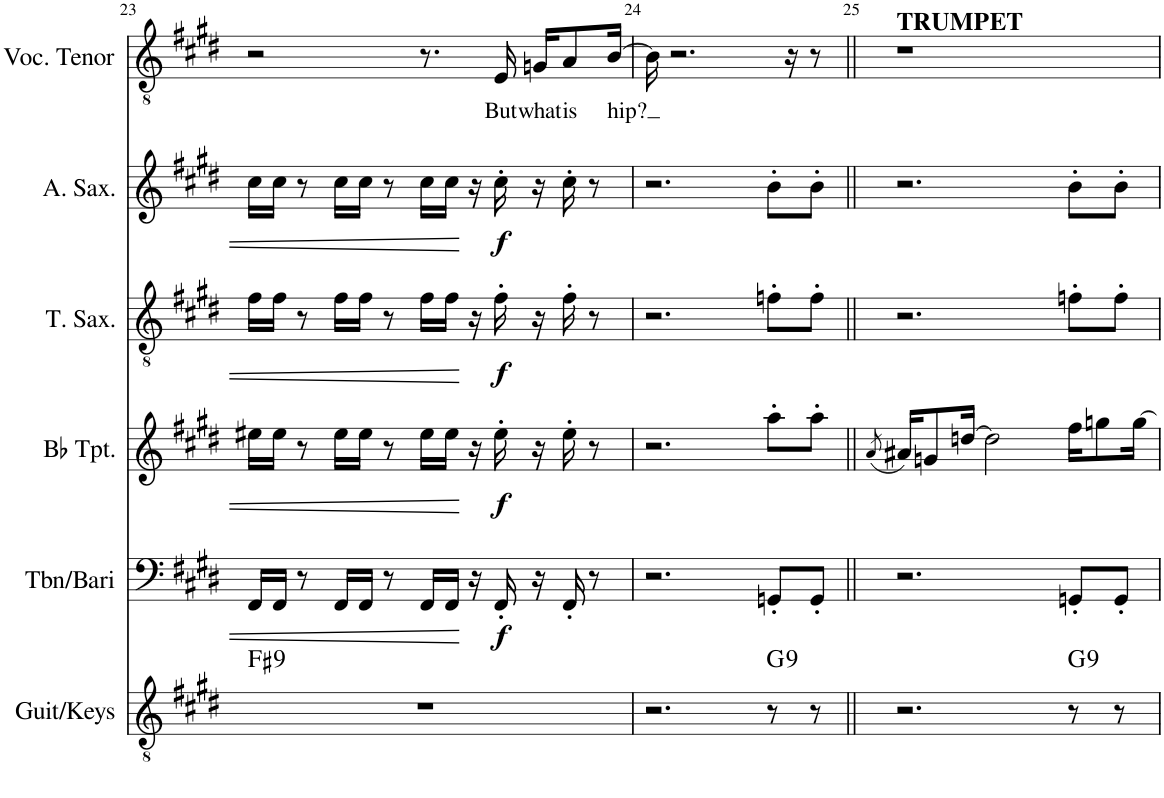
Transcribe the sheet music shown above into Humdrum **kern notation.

**kern	**harte	**kern	**dynam	**kern	**dynam	**kern	**dynam	**kern	**dynam	**kern	**text
*part6	*part6	*part5	*part5	*part4	*part4	*part3	*part3	*part2	*part2	*part1	*part1
*staff6	*	*staff5	*staff5	*staff4	*staff4	*staff3	*staff3	*staff2	*staff2	*staff1	*staff1
*I"Guit/Keys	*	*I"Tbn/Bari	*	*I"Bb Trumpet	*	*I"T. Sax.	*	*I"Alto Sax	*	*I"Voc. Tenor	*
*I'Guit/Keys	*	*I'Tbn/Bari	*	*I'Bb Tpt.	*	*I'T. Sax.	*	*I'A. Sax.	*	*I'Voc. Tenor	*
!!LO:PB:g=z
*clefGv2	*	*clefF4	*	*clefG2	*	*clefGv2	*	*clefG2	*	*clefGv2	*
*	*	*	*	*ITrd1c2	*	*ITrd8c14	*	*ITrd5c9	*	*	*
*k[f#c#g#d#]	*	*k[f#c#g#d#]	*	*k[f#c#g#d#]	*	*k[f#c#g#d#]	*	*k[f#c#g#d#]	*	*k[f#c#g#d#]	*
*M4/4	*	*M4/4	*	*M4/4	*	*M4/4	*	*M4/4	*	*M4/4	*
=23	=23	=23	=23	=23	=23	=23	=23	=23	=23	=23	=23
!	!LO:H:kt=9	!	!	!	!	!	!	!	!	!	!
1r	F#:9	16FF#/LL	.	16ee#X\LL	.	16f#\LL	.	16cc#\LL	.	2r	.
.	.	16FF#/JJ	.	16ee#\JJ	.	16f#\JJ	.	16cc#\JJ	.	.	.
.	.	8r	.	8r	.	8r	.	8r	.	.	.
.	.	16FF#/LL	.	16ee#\LL	.	16f#\LL	.	16cc#\LL	.	.	.
.	.	16FF#/JJ	.	16ee#\JJ	.	16f#\JJ	.	16cc#\JJ	.	.	.
.	.	8r	.	8r	.	8r	.	8r	.	.	.
.	.	16FF#/LL	.	16ee#\LL	.	16f#\LL	.	16cc#\LL	.	8.r	.
.	.	16FF#/JJ	.	16ee#\JJ	.	16f#\JJ	.	16cc#\JJ	.	.	.
.	.	16r	.	16r	.	16r	.	16r	.	.	.
!	!	!	!LO:DY:b	!	!LO:DY:b	!	!LO:DY:b	!	!LO:DY:b	!	!LO:LY:b
.	.	16FF#'/	f	16ee#'\	f	16f#'\	f	16cc#'\	f	16E/	But
!	!	!	!	!	!	!	!	!	!	!	!LO:LY:b
.	.	16r	.	16r	.	16r	.	16r	.	16Gn/KL	what
!	!	!	!	!	!	!	!	!	!	!	!LO:LY:b
.	.	16FF#'/	.	16ee#'\	.	16f#'\	.	16cc#'\	.	8A/	is
.	.	8r	.	8r	.	8r	.	8r	.	.	.
!	!	!	!	!	!	!	!	!	!	!	!LO:LY:b
.	.	.	.	.	.	.	.	.	.	[16B/Jk	hip?
=24	=24	=24	=24	=24	=24	=24	=24	=24	=24	=24	=24
2.r	.	2.r	.	2.r	.	2.r	.	2.r	.	16B\]	.
.	.	.	.	.	.	.	.	.	.	2.r	.
!	!LO:H:kt=9	!	!	!	!	!	!	!	!	!	!
8r	G:9	8GGn'/L	.	8aa'\L	.	8fn'\L	.	8b'\L	.	.	.
.	.	.	.	.	.	.	.	.	.	16r	.
8r	.	8GG'/J	.	8aa'\J	.	8f'\J	.	8b'\J	.	8r	.
=25||	=25||	=25||	=25||	=25||	=25||	=25||	=25||	=25||	=25||	=25||	=25||
.	.	.	.	(8qa/	.	.	.	.	.	.	.
!	!	!	!	!	!	!	!	!	!	!LO:TX:a:B:t=TRUMPET	!
2.r	.	2.r	.	16a#X/KL)	.	2.r	.	2.r	.	1r	.
.	.	.	.	8gn/	.	.	.	.	.	.	.
.	.	.	.	[16ddn/Jk	.	.	.	.	.	.	.
.	.	.	.	2dd\]	.	.	.	.	.	.	.
!	!LO:H:kt=9	!	!	!	!	!	!	!	!	!	!
8r	G:9	8GGn'/L	.	16ff#\KL	.	8fn'\L	.	8b'\L	.	.	.
.	.	.	.	8ggn\	.	.	.	.	.	.	.
8r	.	8GG'/J	.	.	.	8f'\J	.	8b'\J	.	.	.
.	.	.	.	[16gg\Jk	.	.	.	.	.	.	.
=	=	=	=	=	=	=	=	=	=	=	=
*-	*-	*-	*-	*-	*-	*-	*-	*-	*-	*-	*-
